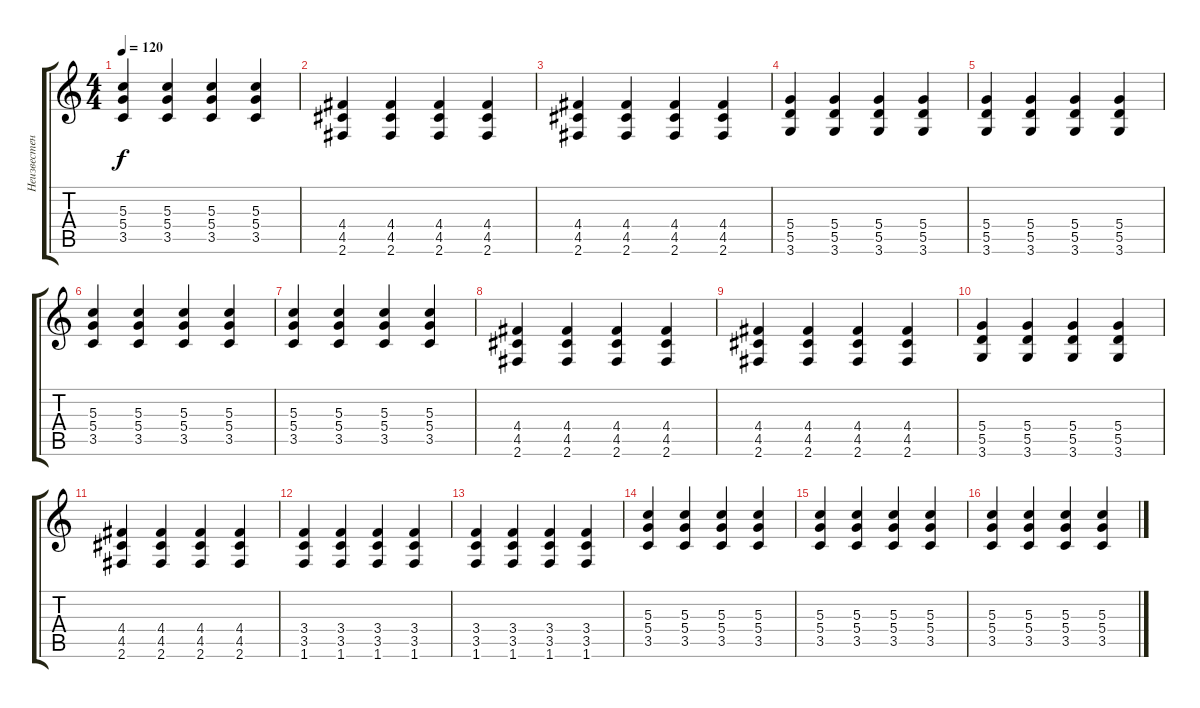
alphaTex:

\track ("Неизвестен. Ищем" "Неизвестен") {instrument overdrivenguitar}
\staff {score tabs}
\tuning (E4 B3 G3 D3 A2 E2) {hide}
\ts (4 4)
\tempo 120
\clef g2
\ks c
(5.3 5.4 3.5).4{dy f} (5.3 5.4 3.5).4 (5.3 5.4 3.5).4 (5.3 5.4 3.5).4 |
(4.4 4.5 2.6).4 (4.4 4.5 2.6).4 (4.4 4.5 2.6).4 (4.4 4.5 2.6).4 |
(4.4 4.5 2.6).4 (4.4 4.5 2.6).4 (4.4 4.5 2.6).4 (4.4 4.5 2.6).4 |
(5.4 5.5 3.6).4 (5.4 5.5 3.6).4 (5.4 5.5 3.6).4 (5.4 5.5 3.6).4 |
(5.4 5.5 3.6).4 (5.4 5.5 3.6).4 (5.4 5.5 3.6).4 (5.4 5.5 3.6).4 |
(5.3 5.4 3.5).4 (5.3 5.4 3.5).4 (5.3 5.4 3.5).4 (5.3 5.4 3.5).4 |
(5.3 5.4 3.5).4 (5.3 5.4 3.5).4 (5.3 5.4 3.5).4 (5.3 5.4 3.5).4 |
(4.4 4.5 2.6).4 (4.4 4.5 2.6).4 (4.4 4.5 2.6).4 (4.4 4.5 2.6).4 |
(4.4 4.5 2.6).4 (4.4 4.5 2.6).4 (4.4 4.5 2.6).4 (4.4 4.5 2.6).4 |
(5.4 5.5 3.6).4 (5.4 5.5 3.6).4 (5.4 5.5 3.6).4 (5.4 5.5 3.6).4 |
(4.4 4.5 2.6).4 (4.4 4.5 2.6).4 (4.4 4.5 2.6).4 (4.4 4.5 2.6).4 |
(3.4 3.5 1.6).4 (3.4 3.5 1.6).4 (3.4 3.5 1.6).4 (3.4 3.5 1.6).4 |
(3.4 3.5 1.6).4 (3.4 3.5 1.6).4 (3.4 3.5 1.6).4 (3.4 3.5 1.6).4 |
(5.3 5.4 3.5).4 (5.3 5.4 3.5).4 (5.3 5.4 3.5).4 (5.3 5.4 3.5).4 |
(5.3 5.4 3.5).4 (5.3 5.4 3.5).4 (5.3 5.4 3.5).4 (5.3 5.4 3.5).4 |
(5.3 5.4 3.5).4 (5.3 5.4 3.5).4 (5.3 5.4 3.5).4 (5.3 5.4 3.5).4
